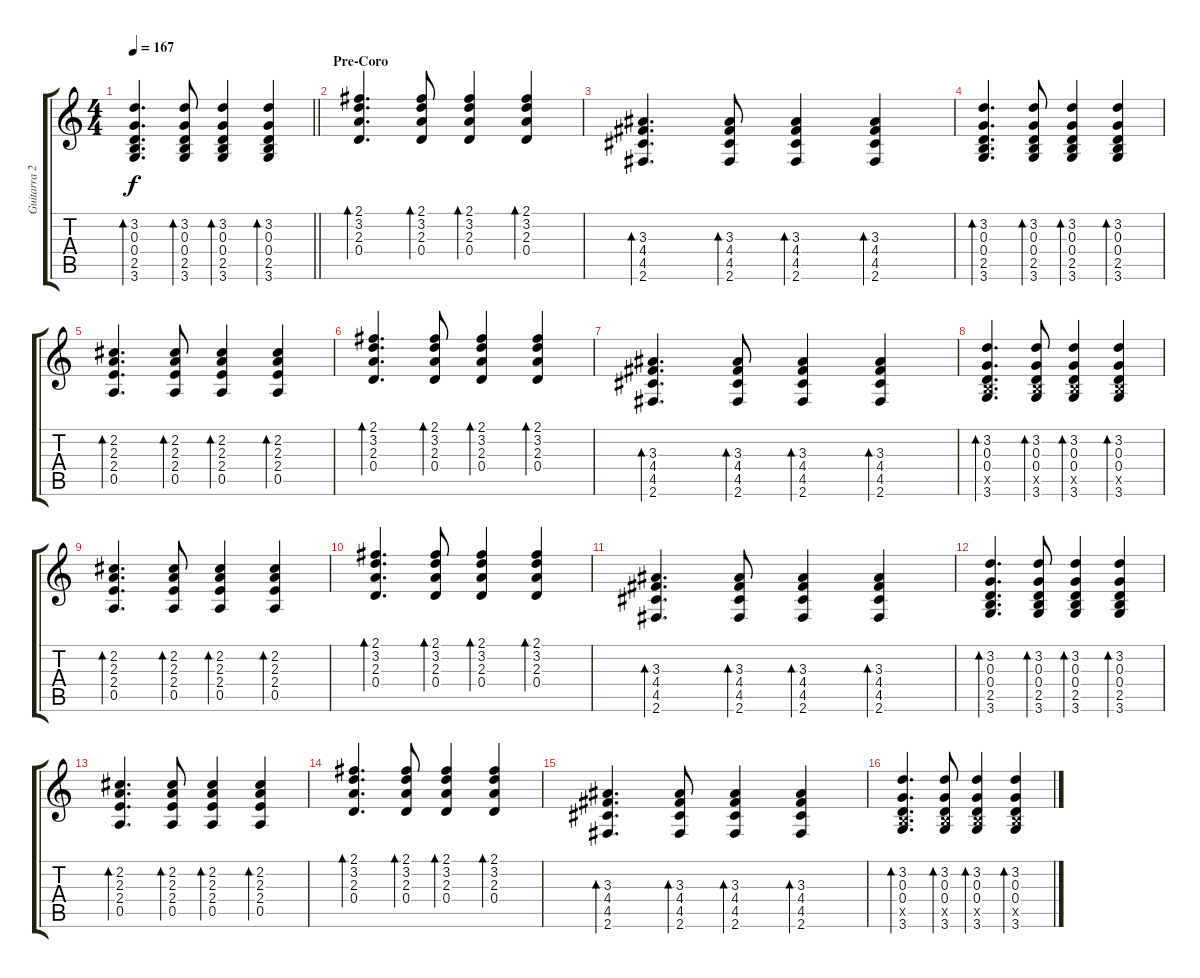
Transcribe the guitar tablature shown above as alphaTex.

\track ("Guitarra 2" "Guitarra 2") {instrument electricguitarclean}
\staff {score tabs}
\tuning (E4 B3 G3 D3 A2 E2) {hide}
\ts (4 4)
\tempo 167
\clef g2
\barLineRight lightlight
\ks c
(3.2 0.3 0.4 2.5 3.6).4{d bd 60 dy f} (3.2 0.3 0.4 2.5 3.6).8{bd 60} (3.2 0.3 0.4 2.5 3.6).4{bd 60} (3.2 0.3 0.4 2.5 3.6).4{bd 60} |
\section ("" "Pre-Coro")
(2.1 3.2 2.3 0.4).4{d bd 60} (2.1 3.2 2.3 0.4).8{bd 60} (2.1 3.2 2.3 0.4).4{bd 60} (2.1 3.2 2.3 0.4).4{bd 60} |
(3.3 4.4 4.5 2.6).4{d bd 60} (3.3 4.4 4.5 2.6).8{bd 60} (3.3 4.4 4.5 2.6).4{bd 60} (3.3 4.4 4.5 2.6).4{bd 60} |
(3.2 0.3 0.4 2.5 3.6).4{d bd 60} (3.2 0.3 0.4 2.5 3.6).8{bd 60} (3.2 0.3 0.4 2.5 3.6).4{bd 60} (3.2 0.3 0.4 2.5 3.6).4{bd 60} |
(2.2 2.3 2.4 0.5).4{d bd 60} (2.2 2.3 2.4 0.5).8{bd 60} (2.2 2.3 2.4 0.5).4{bd 60} (2.2 2.3 2.4 0.5).4{bd 60} |
(2.1 3.2 2.3 0.4).4{d bd 60} (2.1 3.2 2.3 0.4).8{bd 60} (2.1 3.2 2.3 0.4).4{bd 60} (2.1 3.2 2.3 0.4).4{bd 60} |
(3.3 4.4 4.5 2.6).4{d bd 60} (3.3 4.4 4.5 2.6).8{bd 60} (3.3 4.4 4.5 2.6).4{bd 60} (3.3 4.4 4.5 2.6).4{bd 60} |
(3.2 0.3 0.4 2.5{x} 3.6).4{d bd 60} (3.2 0.3 0.4 2.5{x} 3.6).8{bd 60} (3.2 0.3 0.4 2.5{x} 3.6).4{bd 60} (3.2 0.3 0.4 2.5{x} 3.6).4{bd 60} |
(2.2 2.3 2.4 0.5).4{d bd 60} (2.2 2.3 2.4 0.5).8{bd 60} (2.2 2.3 2.4 0.5).4{bd 60} (2.2 2.3 2.4 0.5).4{bd 60} |
(2.1 3.2 2.3 0.4).4{d bd 60} (2.1 3.2 2.3 0.4).8{bd 60} (2.1 3.2 2.3 0.4).4{bd 60} (2.1 3.2 2.3 0.4).4{bd 60} |
(3.3 4.4 4.5 2.6).4{d bd 60} (3.3 4.4 4.5 2.6).8{bd 60} (3.3 4.4 4.5 2.6).4{bd 60} (3.3 4.4 4.5 2.6).4{bd 60} |
(3.2 0.3 0.4 2.5 3.6).4{d bd 60} (3.2 0.3 0.4 2.5 3.6).8{bd 60} (3.2 0.3 0.4 2.5 3.6).4{bd 60} (3.2 0.3 0.4 2.5 3.6).4{bd 60} |
(2.2 2.3 2.4 0.5).4{d bd 60} (2.2 2.3 2.4 0.5).8{bd 60} (2.2 2.3 2.4 0.5).4{bd 60} (2.2 2.3 2.4 0.5).4{bd 60} |
(2.1 3.2 2.3 0.4).4{d bd 60} (2.1 3.2 2.3 0.4).8{bd 60} (2.1 3.2 2.3 0.4).4{bd 60} (2.1 3.2 2.3 0.4).4{bd 60} |
(3.3 4.4 4.5 2.6).4{d bd 60} (3.3 4.4 4.5 2.6).8{bd 60} (3.3 4.4 4.5 2.6).4{bd 60} (3.3 4.4 4.5 2.6).4{bd 60} |
(3.2 0.3 0.4 2.5{x} 3.6).4{d bd 60} (3.2 0.3 0.4 2.5{x} 3.6).8{bd 60} (3.2 0.3 0.4 2.5{x} 3.6).4{bd 60} (3.2 0.3 0.4 2.5{x} 3.6).4{bd 60}
